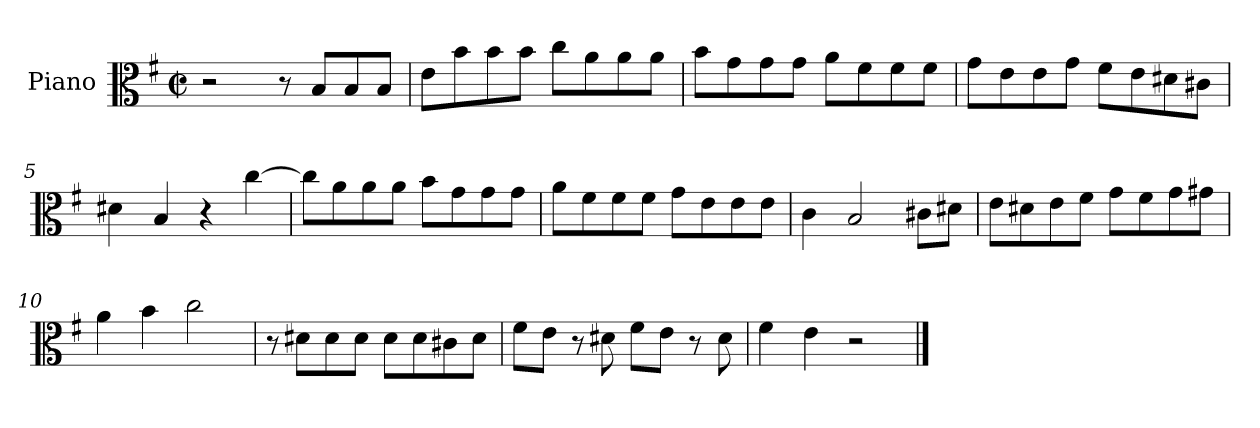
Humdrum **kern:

**kern
*part1
*staff1
*I"Piano
*I'Pno
*clefC3
*k[f#]
*M2/2
*met(c|)
=1
2r
8r
8B/L
8B/
8B/J
=2
8e\L
8b\
8b\
8b\J
8cc\L
8a\
8a\
8a\J
=3
8b\L
8g\
8g\
8g\J
8a\L
8f#\
8f#\
8f#\J
=4
8g\L
8e\
8e\
8g\J
8f#\L
8e\
8d#X\
8c#X\J
=5
4d#X\
4B/
4r
[4cc\
=6
8cc\L]
8a\
8a\
8a\J
8b\L
8g\
8g\
8g\J
=7
8a\L
8f#\
8f#\
8f#\J
8g\L
8e\
8e\
8e\J
=8
4c\
2B/
8c#X\L
8d#X\J
=9
8e\L
8d#X\
8e\
8f#\J
8g\L
8f#\
8g\
8g#X\J
=10
4a\
4b\
2cc\
=11
8r
8d#X\L
8d#\
8d#\J
8d#\L
8d#\
8c#X\
8d#\J
=12
8f#\L
8e\J
8r
8d#X\
8f#\L
8e\J
8r
8d#\
=13
4f#\
4e\
2r
==
*-
